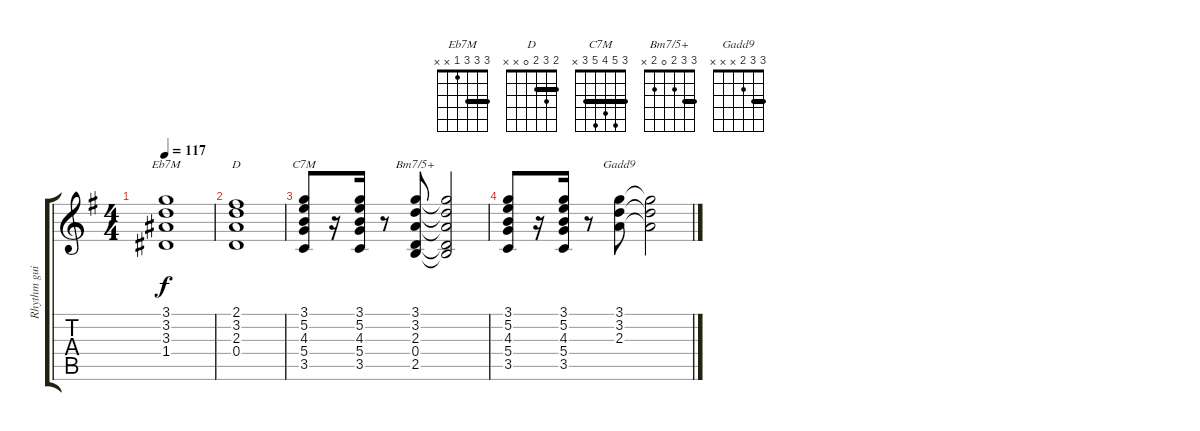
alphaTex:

\track ("Rhythm guitar" "Rhythm gui") {instrument electricguitarclean}
\staff {score tabs}
\tuning (E4 B3 G3 D3 A2 E2) {hide}
\chord ("Eb7M" 3 3 3 1 x x) {barre 3}
\chord ("D" 2 3 2 0 x x) {barre 2}
\chord ("C7M" 3 5 4 5 3 x) {barre 3}
\chord ("Bm7/5+" 3 3 2 0 2 x) {barre 3}
\chord ("Gadd9" 3 3 2 x x x) {barre 3}
\ts (4 4)
\tempo 117
\clef g2
\ks g
(3.1 3.2 3.3 1.4).1{ch "Eb7M" dy f} |
(2.1 3.2 2.3 0.4).1{ch "D"} |
(3.1 5.2 4.3 5.4 3.5).8{ch "C7M"} r.16 (3.1 5.2 4.3 5.4 3.5).16 r.8 (3.1 3.2 2.3 0.4 2.5).8{ch "Bm7/5+"} (3.1{t} 3.2{t} 2.3{t} 0.4{t} 2.5{t}).2 |
(3.1 5.2 4.3 5.4 3.5).8 r.16 (3.1 5.2 4.3 5.4 3.5).16 r.8 (3.1 3.2 2.3).8{ch "Gadd9"} (3.1{t} 3.2{t} 2.3{t}).2
